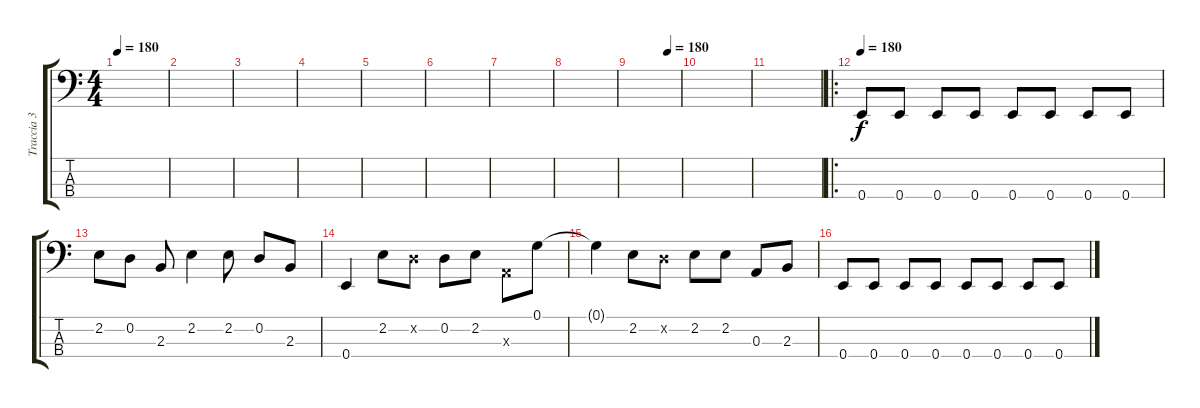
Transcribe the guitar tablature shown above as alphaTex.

\track ("Traccia 3" "Traccia 3") {instrument electricbasspick}
\staff {score tabs}
\tuning (G2 D2 A1 E1) {hide}
\ts (4 4)
\tempo 180
\tempo 112
\tempo 180
\clef f4
\ks c
|
|
|
|
|
|
|
|
\tempo (180 0.75)
|
|
|
\ro
\tempo 180
0.4.8 0.4.8 0.4.8 0.4.8 0.4.8 0.4.8 0.4.8 0.4.8 |
2.2.8 0.2.8 2.3.8 2.2.4 2.2.8 0.2.8 2.3.8 |
0.4.4 2.2.8 0.2{x}.8 0.2.8 2.2.8 0.3{x}.8 0.1.8 |
0.1{t}.4 2.2.8 0.2{x}.8 2.2.8 2.2.8 0.3.8 2.3.8 |
0.4.8 0.4.8 0.4.8 0.4.8 0.4.8 0.4.8 0.4.8 0.4.8
